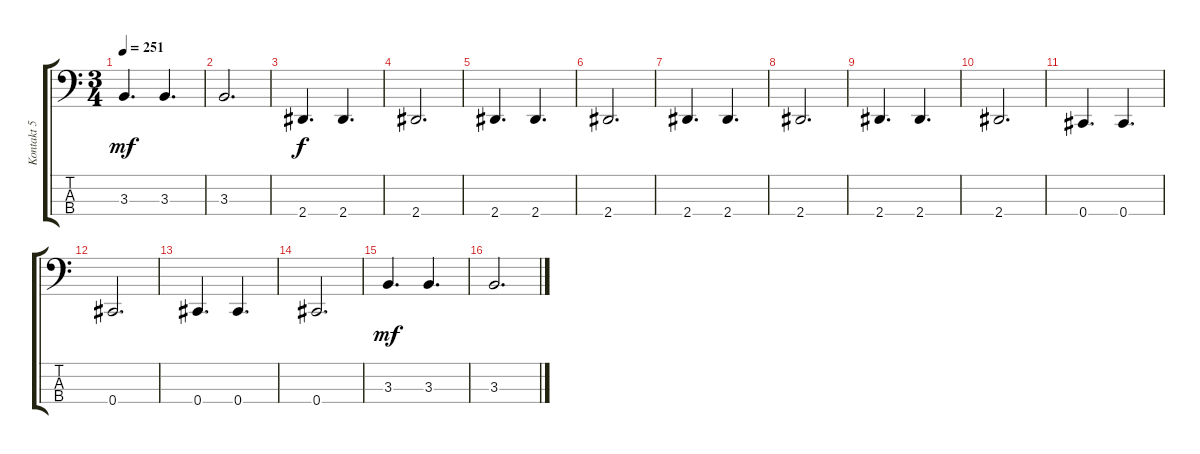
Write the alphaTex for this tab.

\track ("Kontakt 5 01 (Staff 1)" "Kontakt 5 ") {instrument acousticbass}
\staff {score tabs}
\tuning (Gb2 Db2 Ab1 Db1) {hide}
\ts (3 4)
\tempo 251
\clef f4
\ks c
3.3.4{d dy mf} 3.3.4{d} |
3.3.2{d} |
2.4.4{d dy f} 2.4.4{d} |
2.4.2{d} |
2.4.4{d} 2.4.4{d} |
2.4.2{d} |
2.4.4{d} 2.4.4{d} |
2.4.2{d} |
2.4.4{d} 2.4.4{d} |
2.4.2{d} |
0.4.4{d} 0.4.4{d} |
0.4.2{d} |
0.4.4{d} 0.4.4{d} |
0.4.2{d} |
3.3.4{d dy mf} 3.3.4{d} |
3.3.2{d}
